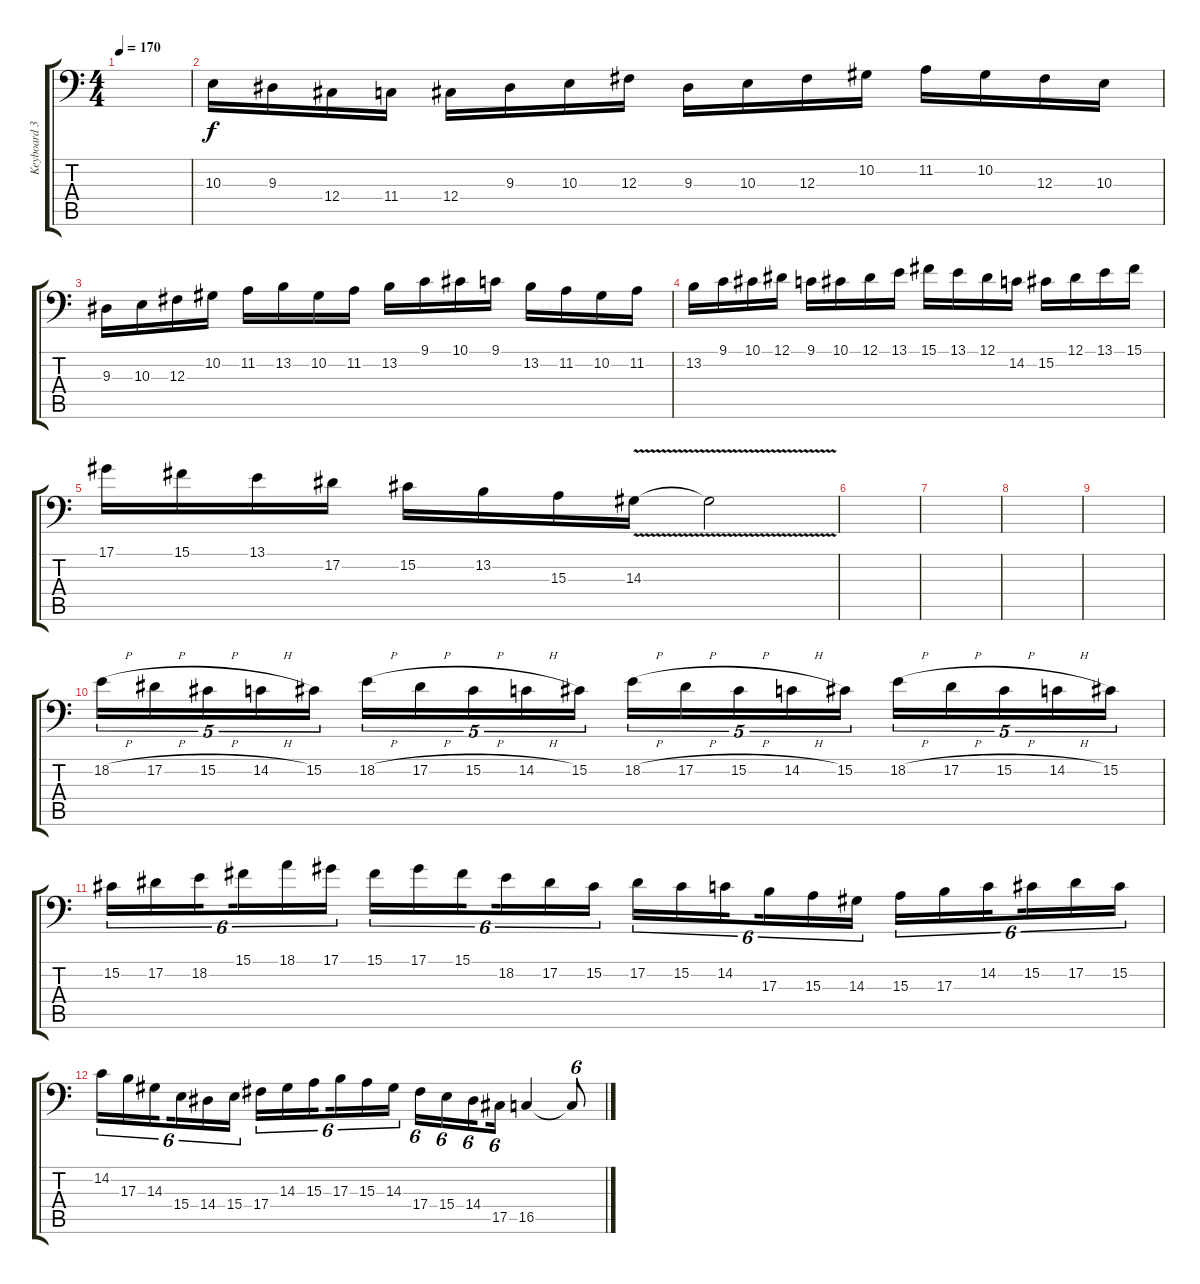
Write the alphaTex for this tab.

\track ("Keyboard 3" "Keyboard 3") {instrument lead1square}
\staff {score tabs}
\tuning (Eb3 Bb2 Gb2 Db2 Ab1 Eb1) {hide}
\ts (4 4)
\tempo 170
\clef f4
\ks c
|
10.3.16{volume 12} 9.3.16 12.4.16 11.4.16 12.4.16 9.3.16 10.3.16 12.3.16 9.3.16 10.3.16 12.3.16 10.2.16 11.2.16 10.2.16 12.3.16 10.3.16 |
9.3.16 10.3.16 12.3.16 10.2.16 11.2.16 13.2.16 10.2.16 11.2.16 13.2.16 9.1.16 10.1.16 9.1.16 13.2.16 11.2.16 10.2.16 11.2.16 |
13.2.16 9.1.16 10.1.16 12.1.16 9.1.16 10.1.16 12.1.16 13.1.16 15.1.16 13.1.16 12.1.16 14.2.16 15.2.16 12.1.16 13.1.16 15.1.16 |
17.1.16 15.1.16 13.1.16 17.2.16 15.2.16 13.2.16 15.3.16 14.3{v}.16 14.3{t}.2 |
|
|
|
|
18.2{h}.16{tu (5 4)} 17.2{h}.16{tu (5 4)} 15.2{h}.16{tu (5 4)} 14.2{h}.16{tu (5 4)} 15.2.16{tu (5 4)} 18.2{h}.16{tu (5 4)} 17.2{h}.16{tu (5 4)} 15.2{h}.16{tu (5 4)} 14.2{h}.16{tu (5 4)} 15.2.16{tu (5 4)} 18.2{h}.16{tu (5 4)} 17.2{h}.16{tu (5 4)} 15.2{h}.16{tu (5 4)} 14.2{h}.16{tu (5 4)} 15.2.16{tu (5 4)} 18.2{h}.16{tu (5 4)} 17.2{h}.16{tu (5 4)} 15.2{h}.16{tu (5 4)} 14.2{h}.16{tu (5 4)} 15.2.16{tu (5 4)} |
15.2.16{tu (6 4)} 17.2.16{tu (6 4)} 18.2.16{tu (6 4) beam splitsecondary} 15.1.16{tu (6 4)} 18.1.16{tu (6 4)} 17.1.16{tu (6 4)} 15.1.16{tu (6 4)} 17.1.16{tu (6 4)} 15.1.16{tu (6 4) beam splitsecondary} 18.2.16{tu (6 4)} 17.2.16{tu (6 4)} 15.2.16{tu (6 4)} 17.2.16{tu (6 4)} 15.2.16{tu (6 4)} 14.2.16{tu (6 4) beam splitsecondary} 17.3.16{tu (6 4)} 15.3.16{tu (6 4)} 14.3.16{tu (6 4)} 15.3.16{tu (6 4)} 17.3.16{tu (6 4)} 14.2.16{tu (6 4) beam splitsecondary} 15.2.16{tu (6 4)} 17.2.16{tu (6 4)} 15.2.16{tu (6 4)} |
14.2.16{tu (6 4)} 17.3.16{tu (6 4)} 14.3.16{tu (6 4) beam splitsecondary} 15.4.16{tu (6 4)} 14.4.16{tu (6 4)} 15.4.16{tu (6 4)} 17.4.16{tu (6 4)} 14.3.16{tu (6 4)} 15.3.16{tu (6 4) beam splitsecondary} 17.3.16{tu (6 4)} 15.3.16{tu (6 4)} 14.3.16{tu (6 4)} 17.4.16{tu (6 4)} 15.4.16{tu (6 4)} 14.4.16{tu (6 4) beam splitsecondary} 17.5.16{tu (6 4)} 16.5.4 16.5{t}.8{tu (6 4)}
